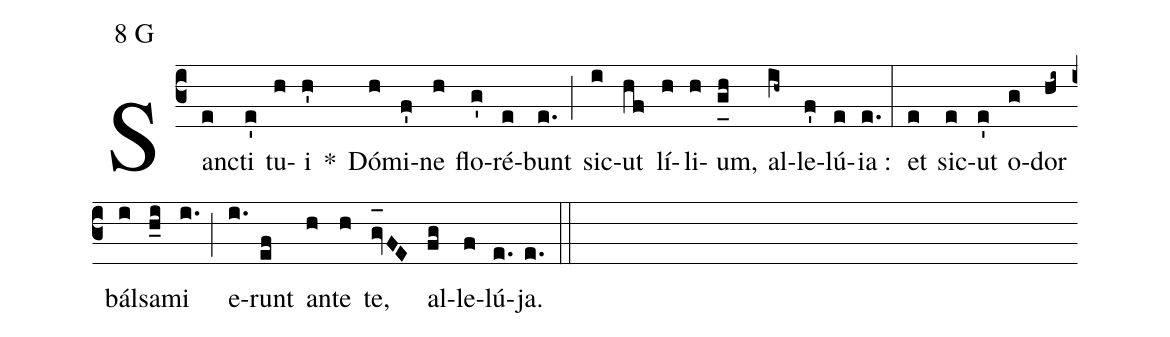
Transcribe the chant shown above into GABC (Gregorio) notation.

mode:8 G;
%%
(c3) San(e)cti(e') tu(h)i(h') *() Dó(h)mi(f')ne(h) flo(g')ré(e)bunt(e.) (;) sic(i)ut(hf) lí(h)li(h)um,(g_[uh:l]h) al(ih~)le(f')lú(e){ia} :(e.) (:) et(e) sic(e)ut(e') o(g)dor(hi~) bál(i)sa(h_i)mi(i.) (;) e(i.)runt(ef) an(h)te(h) te,(gv_[oh:h]FE) al(fg)le(f)lú(e.)ja.(e.) (::)
